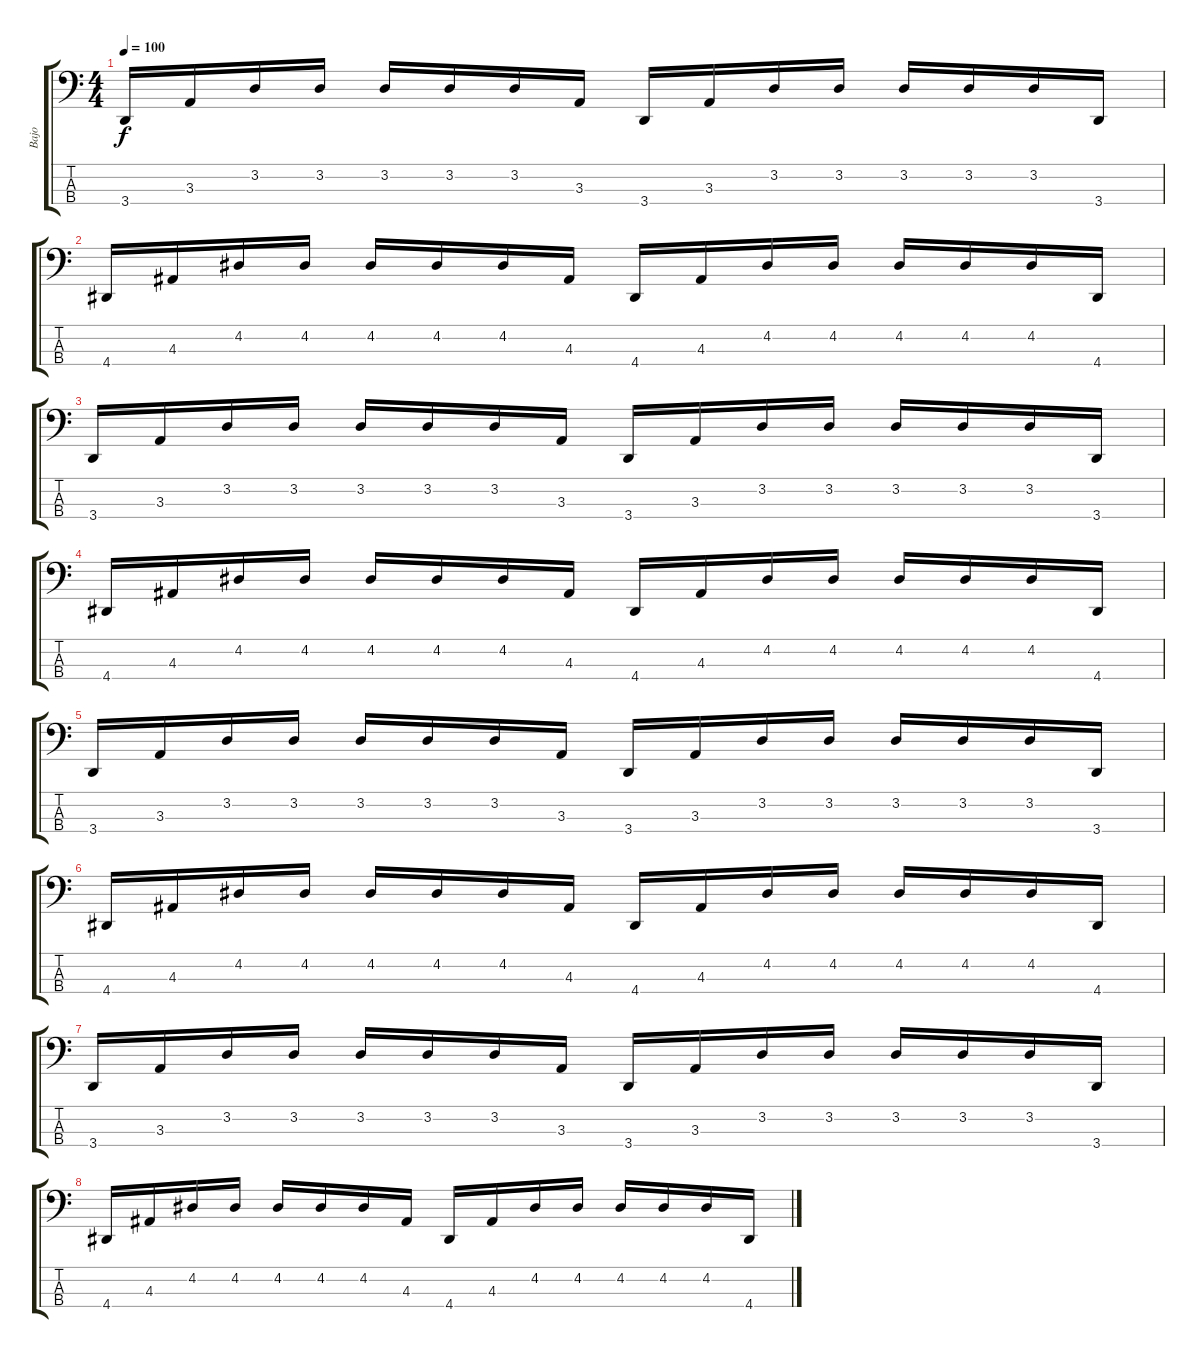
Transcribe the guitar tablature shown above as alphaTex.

\track ("Bajo" "Bajo") {instrument electricbassfinger}
\staff {score tabs}
\tuning (E2 B1 Gb1 B0) {hide}
\ts (4 4)
\tempo 100
\clef f4
\ks c
3.4.16{dy f} 3.3.16 3.2.16 3.2.16 3.2.16 3.2.16 3.2.16 3.3.16 3.4.16 3.3.16 3.2.16 3.2.16 3.2.16 3.2.16 3.2.16 3.4.16 |
4.4.16 4.3.16 4.2.16 4.2.16 4.2.16 4.2.16 4.2.16 4.3.16 4.4.16 4.3.16 4.2.16 4.2.16 4.2.16 4.2.16 4.2.16 4.4.16 |
3.4.16 3.3.16 3.2.16 3.2.16 3.2.16 3.2.16 3.2.16 3.3.16 3.4.16 3.3.16 3.2.16 3.2.16 3.2.16 3.2.16 3.2.16 3.4.16 |
4.4.16 4.3.16 4.2.16 4.2.16 4.2.16 4.2.16 4.2.16 4.3.16 4.4.16 4.3.16 4.2.16 4.2.16 4.2.16 4.2.16 4.2.16 4.4.16 |
3.4.16 3.3.16 3.2.16 3.2.16 3.2.16 3.2.16 3.2.16 3.3.16 3.4.16 3.3.16 3.2.16 3.2.16 3.2.16 3.2.16 3.2.16 3.4.16 |
4.4.16 4.3.16 4.2.16 4.2.16 4.2.16 4.2.16 4.2.16 4.3.16 4.4.16 4.3.16 4.2.16 4.2.16 4.2.16 4.2.16 4.2.16 4.4.16 |
3.4.16 3.3.16 3.2.16 3.2.16 3.2.16 3.2.16 3.2.16 3.3.16 3.4.16 3.3.16 3.2.16 3.2.16 3.2.16 3.2.16 3.2.16 3.4.16 |
4.4.16 4.3.16 4.2.16 4.2.16 4.2.16 4.2.16 4.2.16 4.3.16 4.4.16 4.3.16 4.2.16 4.2.16 4.2.16 4.2.16 4.2.16 4.4.16
